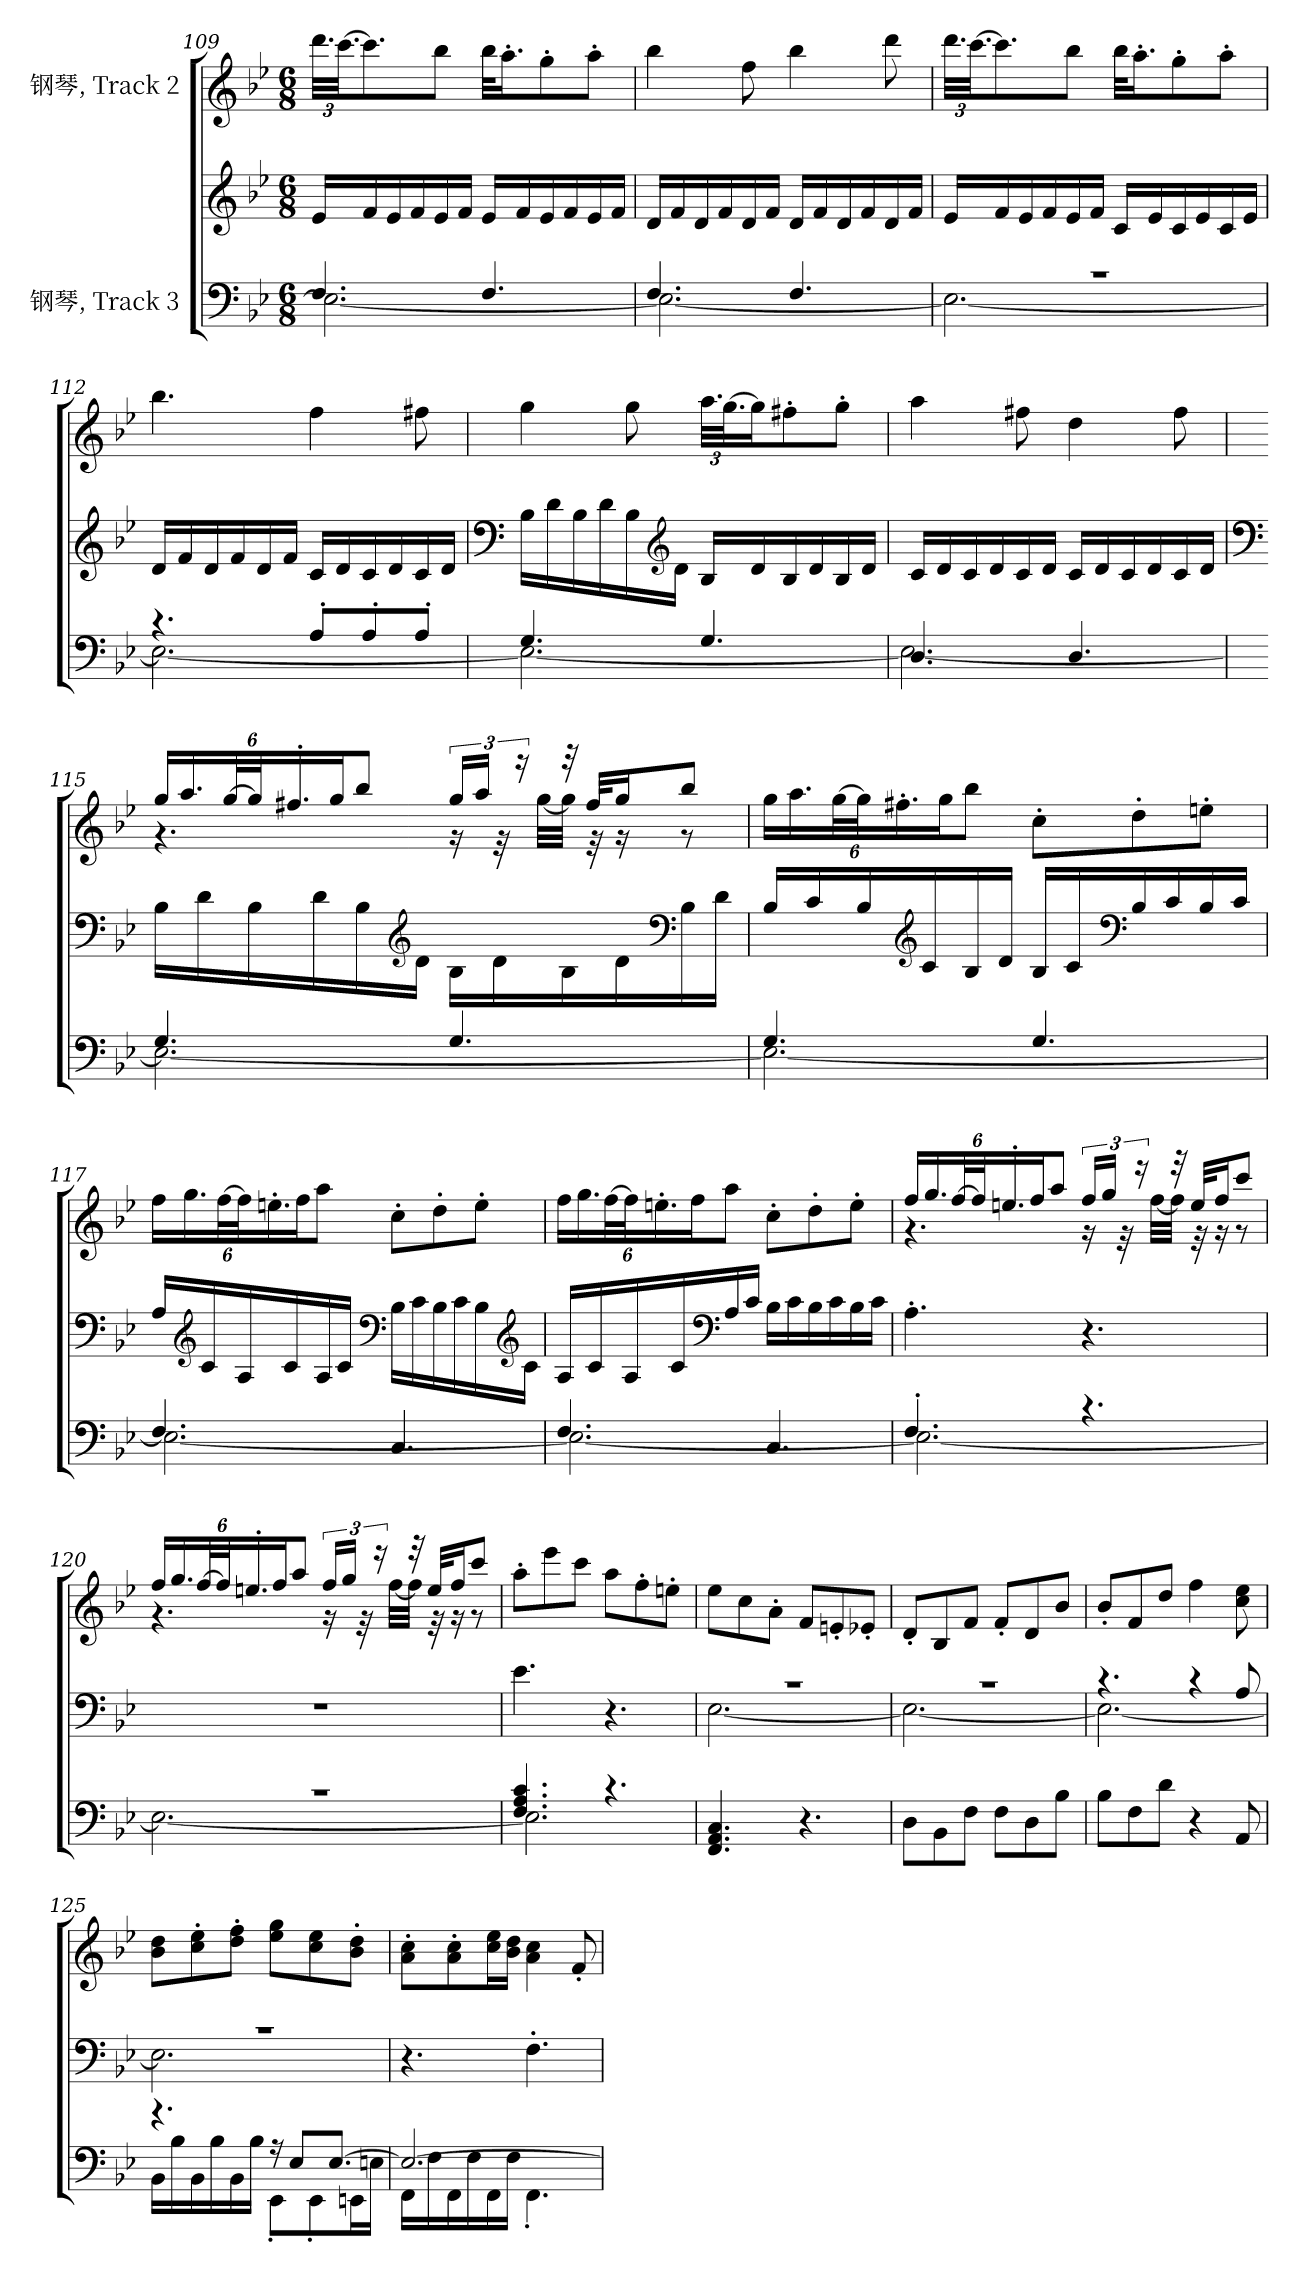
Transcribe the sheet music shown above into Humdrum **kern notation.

**kern	**kern	**kern
*part2	*part2	*part1
*staff3	*staff2	*staff1
*I"钢琴, Track 3	*	*I"钢琴, Track 2
!!LO:LB:g=z
*clefF4	*clefG2	*clefG2
*k[b-e-]	*k[b-e-]	*k[b-e-]
*M6/8	*M6/8	*M6/8
=109	=109	=109
*^	*	*
*	*	*	*Xbrackettup
4.F/	2.E-\_	16e-/LL	48.ddd\LLL
.	.	.	[48.ccc\JJ
.	.	16f/	8.ccc\]
.	.	16e-/	.
.	.	16f/	.
.	.	16e-/	8bb-\J
.	.	16f/JJ	.
4.F/	.	16e-/LL	32bb-\KLL
.	.	.	16.aa'\J
.	.	16f/	.
.	.	16e-/	8gg'\
.	.	16f/	.
.	.	16e-/	8aa'\J
.	.	16f/JJ	.
=110	=110	=110	=110
4.F/	2.E-\_	16d/LL	4bb-\
.	.	16f/	.
.	.	16d/	.
.	.	16f/	.
.	.	16d/	8ff\
.	.	16f/JJ	.
4.F/	.	16d/LL	4bb-\
.	.	16f/	.
.	.	16d/	.
.	.	16f/	.
.	.	16d/	8ddd\
.	.	16f/JJ	.
=111	=111	=111	=111
2.r	2.E-\_	16e-/LL	48.ddd\LLL
.	.	.	[48.ccc\JJ
.	.	16f/	8.ccc\]
.	.	16e-/	.
.	.	16f/	.
.	.	16e-/	8bb-\J
.	.	16f/JJ	.
.	.	16c/LL	32bb-\KLL
.	.	.	16.aa'\J
.	.	16e-/	.
.	.	16c/	8gg'\
.	.	16e-/	.
.	.	16c/	8aa'\J
.	.	16e-/JJ	.
!!LO:LB:g=z
=112	=112	=112	=112
4.r	2.E-\_	16d/LL	4.bb-\
.	.	16f/	.
.	.	16d/	.
.	.	16f/	.
.	.	16d/	.
.	.	16f/JJ	.
8A'/L	.	16c/LL	4ff\
.	.	16d/	.
8A'/	.	16c/	.
.	.	16d/	.
8A'/J	.	16c/	8ff#X\
.	.	16d/JJ	.
=113	=113	=113	=113
*	*	*clefF4	*
4.G/	2.E-\_	16B-\LL	4gg\
.	.	16d\	.
.	.	16B-\	.
.	.	16d\	.
.	.	16B-\	8gg\
*	*	*clefG2	*
.	.	16d\JJ	.
4.G/	.	16B-/LL	48.aa\LLL
.	.	.	[48.gg\J
.	.	16d/	16gg\J]
.	.	16B-/	8ff#X'\
.	.	16d/	.
.	.	16B-/	8gg'\J
.	.	16d/JJ	.
=114	=114	=114	=114
4.D/	2.E-\_	16c/LL	4aa\
.	.	16d/	.
.	.	16c/	.
.	.	16d/	.
.	.	16c/	8ff#X\
.	.	16d/JJ	.
4.D/	.	16c/LL	4dd\
.	.	16d/	.
.	.	16c/	.
.	.	16d/	.
.	.	16c/	8ff#\
.	.	16d/JJ	.
!!LO:LB:g=z
=115	=115	=115	=115
*	*	*clefF4	*
*	*	*	*^
4.G/	2.E-\_	16B-\LL	24gg/LL	4.r
.	.	.	24.aa/	.
.	.	16d\	.	.
.	.	.	[48gg/L	.
.	.	16B-\	48gg/J]	.
.	.	.	24.ff#X'/	.
.	.	16d\	.	.
.	.	.	24gg/J	.
.	.	16B-\	8bb-/J	.
*	*	*clefG2	*	*
.	.	16d\JJ	.	.
*	*	*	*brackettup	*
4.G/	.	16B-\LL	24gg/LL	16r
.	.	.	24aa/JJ	.
.	.	16d\	.	32r
.	.	.	24r	.
.	.	.	.	[32gg\LLL
.	.	16B-\	32r	32gg\JJJ]
.	.	.	32ff#/KLL	32r
.	.	16d\	16gg/J	16r
*	*	*clefF4	*	*
.	.	16B-\	8bb-/J	8r
.	.	16d\JJ	.	.
*	*	*	*v	*v
!!LO:PB:g=z
=116	=116	=116	=116
*	*	*	*Xbrackettup
4.G/	2.E-\_	16B-/LL	24gg\LL
.	.	.	24.aa\
.	.	16c/	.
.	.	.	[48gg\L
.	.	16B-/	48gg\J]
.	.	.	24.ff#X'\
*	*	*clefG2	*
.	.	16c/	.
.	.	.	24gg\J
.	.	16B-/	8bb-\J
.	.	16d/JJ	.
4.G/	.	16B-/LL	8cc'\L
.	.	16c/	.
*	*	*clefF4	*
.	.	16B-/	8dd'\
.	.	16c/	.
.	.	16B-/	8een'\J
.	.	16c/JJ	.
=117	=117	=117	=117
4.F/	2.E-\_	16A/LL	24ff\LL
.	.	.	24.gg\
*	*	*clefG2	*
.	.	16c/	.
.	.	.	[48ff\L
.	.	16A/	48ff\J]
.	.	.	24.een'\
.	.	16c/	.
.	.	.	24ff\J
.	.	16A/	8aa\J
.	.	16c/JJ	.
*	*	*clefF4	*
4.C/	.	16B-\LL	8cc'\L
.	.	16c\	.
.	.	16B-\	8dd'\
.	.	16c\	.
.	.	16B-\	8ee'\J
*	*	*clefG2	*
.	.	16c\JJ	.
!!LO:LB:g=z
=118	=118	=118	=118
4.F/	2.E-\_	16A/LL	24ff\LL
.	.	.	24.gg\
.	.	16c/	.
.	.	.	[48ff\L
.	.	16A/	48ff\J]
.	.	.	24.een'\
.	.	16c/	.
.	.	.	24ff\J
*	*	*clefF4	*
.	.	16A/	8aa\J
.	.	16c/JJ	.
4.C/	.	16B-\LL	8cc'\L
.	.	16c\	.
.	.	16B-\	8dd'\
.	.	16c\	.
.	.	16B-\	8ee'\J
.	.	16c\JJ	.
=119	=119	=119	=119
*	*	*	*^
4.F'/	2.E-\_	4.A'\	24ff/LL	4.r
.	.	.	24.gg/	.
.	.	.	[48ff/L	.
.	.	.	48ff/J]	.
.	.	.	24.een'/	.
.	.	.	24ff/J	.
.	.	.	8aa/J	.
*	*	*	*brackettup	*
4.r	.	4.r	24ff/LL	16r
.	.	.	24gg/JJ	.
.	.	.	.	32r
.	.	.	24r	.
.	.	.	.	[32ff\LLL
.	.	.	32r	32ff\JJJ]
.	.	.	32ee/KLL	32r
.	.	.	16ff/J	16r
.	.	.	8ccc/J	8r
!!LO:LB:g=z	!!
=120	=120	=120	=120	=120
*	*	*	*Xbrackettup	*
2.r	2.E-\_	2.r	24ff/LL	4.r
.	.	.	24.gg/	.
.	.	.	[48ff/L	.
.	.	.	48ff/J]	.
.	.	.	24.een'/	.
.	.	.	24ff/J	.
.	.	.	8aa/J	.
*	*	*	*brackettup	*
.	.	.	24ff/LL	16r
.	.	.	24gg/JJ	.
.	.	.	.	32r
.	.	.	24r	.
.	.	.	.	[32ff\LLL
.	.	.	32r	32ff\JJJ]
.	.	.	32ee/KLL	32r
.	.	.	16ff/J	16r
.	.	.	8ccc/J	8r
*	*	*	*v	*v
=121	=121	=121	=121
4.F/ 4.A/ 4.c/	2.E-\]	4.e-\	8aa'\L
.	.	.	8eee-\
.	.	.	8ccc\J
4.r	.	4.r	8aa\L
.	.	.	8ff'\
.	.	.	8een'\J
*v	*v	*	*
=122	=122	=122
*	*^	*
4.FF/ 4.AA/ 4.C/	2.r	[2.E-\	8ee-\L
.	.	.	8cc\
.	.	.	8a'\J
4.r	.	.	8f/L
.	.	.	8en'/
.	.	.	8e-X'/J
!!LO:LB:g=z
=123	=123	=123	=123
8D\L	2.r	2.E-\_	8d'/L
8BB-\	.	.	8B-/
8F\J	.	.	8f/J
8F\L	.	.	8f'/L
8D\	.	.	8d/
8B-\J	.	.	8b-/J
=124	=124	=124	=124
8B-\L	4.r	2.E-\_	8b-'/L
8F\	.	.	8f/
8d\J	.	.	8dd/J
4r	4r	.	4ff\
8AA/	8A/	.	8cc\ 8ee-\
=125	=125	=125	=125
*^	*	*	*
4.r	16BB-\LL	2.r	2.E-\]	8b-\ 8dd\L
.	16B-\	.	.	.
.	16BB-\	.	.	8cc\' 8ee-\'
.	16B-\	.	.	.
.	16BB-\	.	.	8dd\' 8ff\'J
.	16B-\JJ	.	.	.
16r	8EE-'\L	.	.	8ee-\ 8gg\L
8E-/L	.	.	.	.
.	8EE-'\	.	.	8cc\ 8ee-\
[8.E-/J	.	.	.	.
.	16EEn\L	.	.	8b-\' 8dd\'J
.	16En\JJ	.	.	.
*	*	*v	*v	*
=126	=126	=126	=126
2.E-/_	16FF\LL	4.r	8a\' 8cc\'L
.	16F\	.	.
.	16FF\	.	8a\' 8cc\'
.	16F\	.	.
.	16FF\	.	16cc\ 16ee-\L
.	16F\JJ	.	16b-\ 16dd\JJ
.	4.FF'\	4.F'\	4a\ 4cc\
.	.	.	8f'/
*v	*v	*	*
=	=	=
*-	*-	*-
